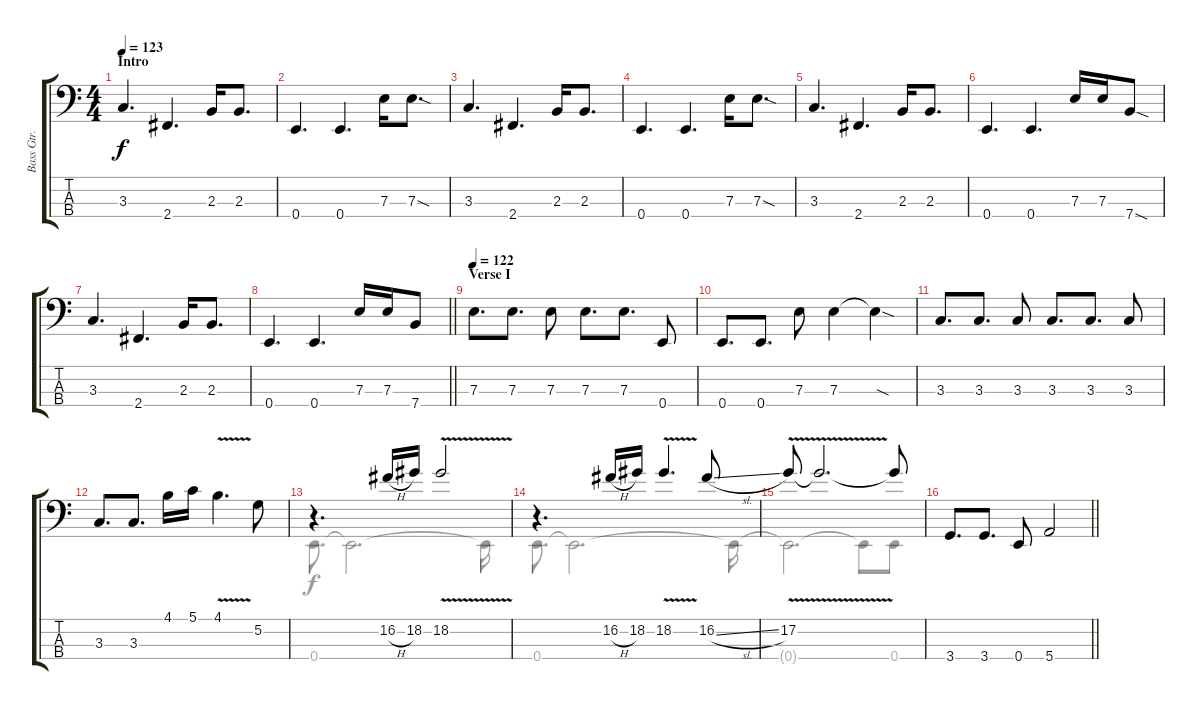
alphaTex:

\track ("Bass Gtr. I - Sean Malone" "Bass Gtr. ") {instrument fretlessbass bank 255}
\staff {score tabs}
\tuning (G2 D2 A1 E1) {hide}
\voice
\ts (4 4)
\section ("" "Intro")
\tempo 123
\clef f4
\ks c
3.3.4{d dy f instrument fretlessbass} 2.4.4{d} 2.3.16 2.3.8{d} |
0.4.4{d} 0.4.4{d} 7.3.16 7.3{sod}.8{d} |
3.3.4{d} 2.4.4{d} 2.3.16 2.3.8{d} |
0.4.4{d} 0.4.4{d} 7.3.16 7.3{sod}.8{d} |
3.3.4{d} 2.4.4{d} 2.3.16 2.3.8{d} |
0.4.4{d} 0.4.4{d} 7.3.16 7.3.16 7.4{sod}.8 |
3.3.4{d} 2.4.4{d} 2.3.16 2.3.8{d} |
\barLineRight lightlight
0.4.4{d} 0.4.4{d} 7.3.16 7.3.16 7.4.8 |
\section ("" "Verse I")
\tempo 122
7.3.8{d} 7.3.8{d} 7.3.8 7.3.8{d} 7.3.8{d} 0.4.8 |
0.4.8{d} 0.4.8{d} 7.3.8 7.3.4 7.3{sod t}.4 |
3.3.8{d} 3.3.8{d} 3.3.8 3.3.8{d} 3.3.8{d} 3.3.8 |
3.3.8{d} 3.3.8{d} 4.1.16 5.1.16 4.1{v}.4{d} 5.2.8 |
r.4{d} 16.2{h}.16 18.2.16 18.2{v}.2 |
r.4{d} 16.2{h}.16 18.2.16 18.2{v}.4{d} 16.2{sl}.8 |
17.2{v}.8 17.2{t}.2{d} 17.2{t}.8 |
\barLineRight lightlight
3.4.8{d} 3.4.8{d} 0.4.8 5.4.2
\voice
\clef f4
\ottava regular
\simile none
\ks c
|
|
|
|
|
|
|
\barLineRight lightlight
|
|
|
|
|
0.4.8{d} 0.4{t}.2{d} 0.4{t}.16 |
0.4.8{d} 0.4{t}.2{d} 0.4{t}.16 |
0.4{t}.2{d} 0.4{t}.8 0.4.8 |
\barLineRight lightlight
